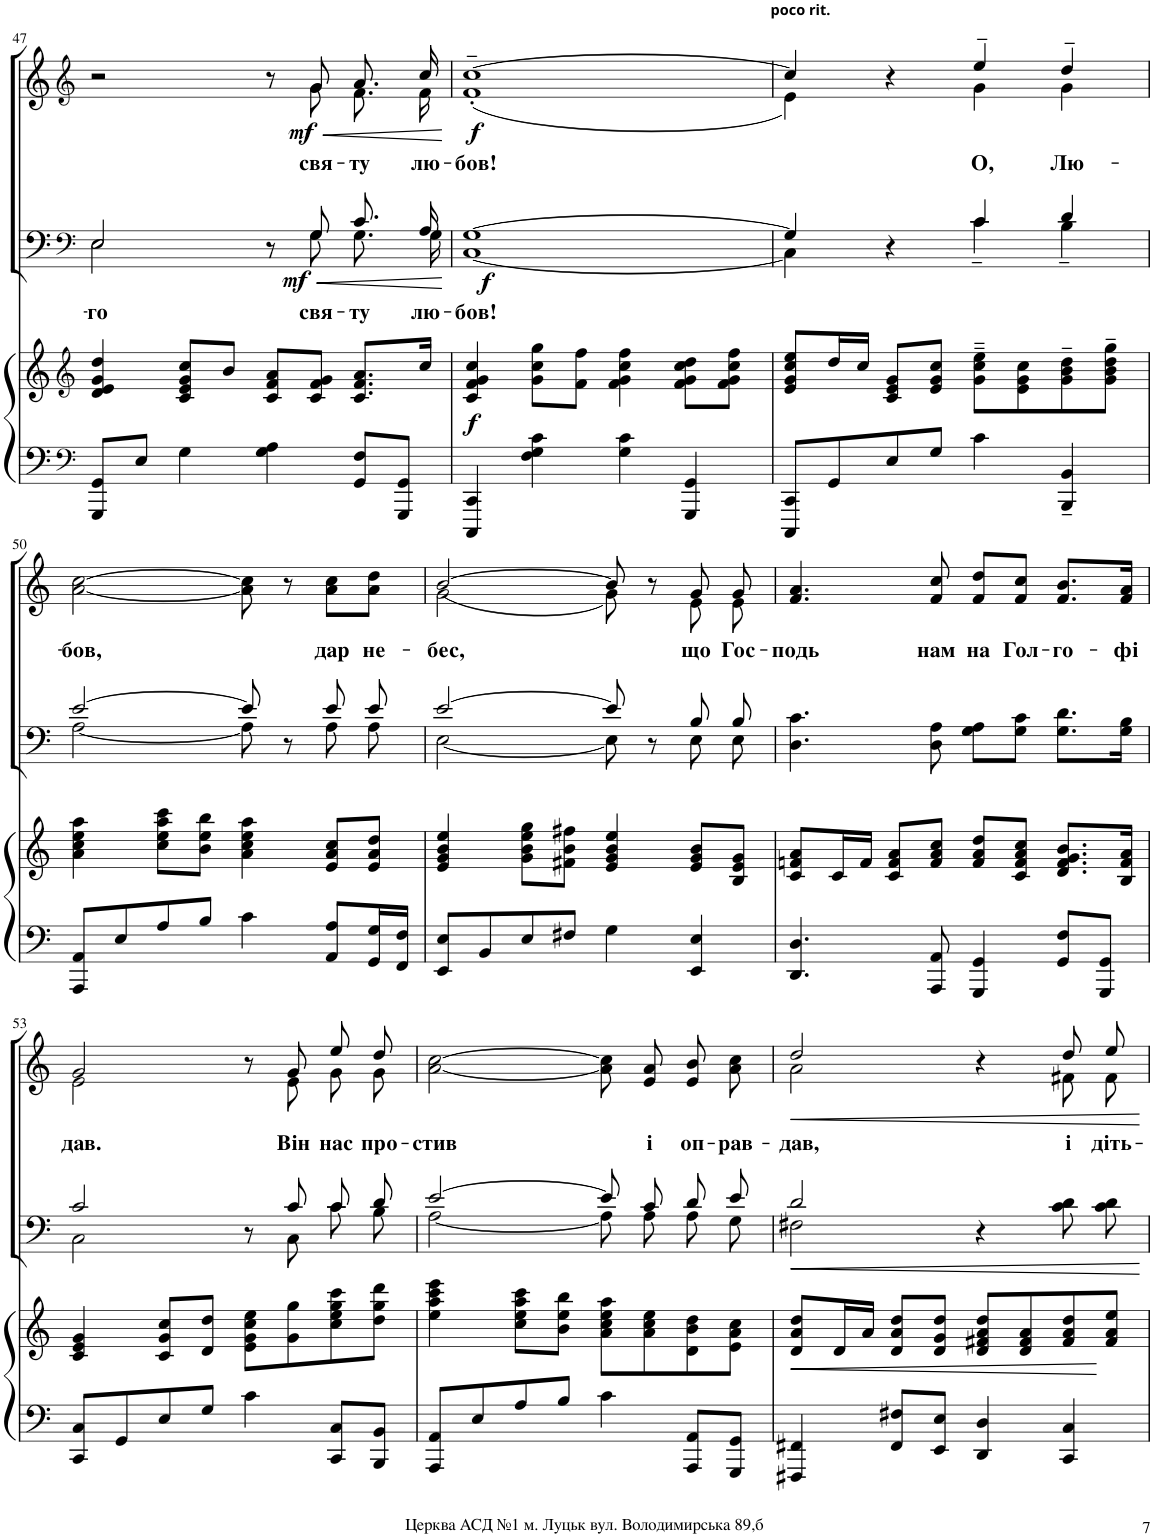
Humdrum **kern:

**kern	**kern	**dynam	**kern	**text	**dynam	**kern	**text	**text	**dynam
*part3	*part3	*part3	*part2	*part2	*part2	*part1	*part1	*part1	*part1
*staff4	*staff3	*staff3/4	*staff2	*staff2	*staff2	*staff1	*staff1	*staff1	*staff1
*I"Piano	*	*	*I"Choir	*	*	*	*	*	*
*I'Pno	*	*	*	*	*	*	*	*	*
!!LO:PB:g=z
*clefF4	*clefG2	*	*clefF4	*	*	*clefG2	*	*	*
*k[]	*k[]	*	*k[]	*	*	*k[]	*	*	*
*M4/4	*M4/4	*	*M4/4	*	*	*M4/4	*	*	*
=47	=47	=47	=47	=47	=47	=47	=47	=47	=47
!	!	!	!	!LO:LY:b	!	!	!	!	!
*	*	*	*^	*	*	*^	*	*	*
8GGG/ 8GG/L	4d/ 4e/ 4g/ 4dd/	.	2E\	2E/	-го	.	2r	8ryy	.	.	.
*	*	*	*	*	*	*	*v	*v	*	*	*
8E/J	.	.	.	.	.	.	.	.	.	.
4G\	8c/ 8e/ 8g/ 8cc/L	.	.	.	.	.	.	.	.	.
.	8b/J	.	.	.	.	.	.	.	.	.
4G\ 4A\	8c/ 8f/ 8a/L	.	8r	8ryy	.	.	8r	.	.	.
!	!	!	!	!	!LO:LY:b	!LO:HP:b	!	!	!LO:LY:b	!LO:HP:b
*	*	*	*	*	*	*	*^	*	*	*
!	!	!	!	!	!	!LO:DY:n=1:b	!	!	!	!	!LO:DY:n=1:b
.	8c/ 8f/ 8g/J	.	8G\	8G/	свя-	< mf	8g\	8g/	.	свя-	< mf
!	!	!	!	!	!LO:LY:b	!	!	!	!	!LO:LY:b	!
8GG/ 8F/L	8.c/ 8.f/ 8.a/L	.	8.c/	8.G\	-ту	.	8.a/	8.f\	.	-ту	.
8GGG/ 8GG/J	.	.	.	.	.	.	.	.	.	.	.
!	!	!	!	!	!LO:LY:b	!	!	!	!	!LO:LY:b	!
.	16cc/Jk	.	16A/	16G\	лю-	.	16cc/	16f\	.	лю-	.
*	*	*	*v	*v	*	*	*	*	*	*	*
*	*	*	*	*	*	*v	*v	*	*	*
.	.	.	.	.	[	.	.	.	[
=48	=48	=48	=48	=48	=48	=48	=48	=48	=48
!	!	!LO:DY:b	!	!LO:LY:b	!LO:DY:b	!	!	!LO:LY:b	!LO:DY:b
*	*	*	*^	*	*	*^	*	*	*
4CCC/ 4CC/	4c/ 4f/ 4g/ 4cc/	f	[1G	[1C	-бов!	f	[1cc~	(1f'	.	-бов!	f
4F\ 4G\ 4c\	8g\ 8cc\ 8gg\L	.	.	.	.	.	.	.	.	.	.
.	8f\ 8ff\J	.	.	.	.	.	.	.	.	.	.
4G\ 4c\	4f\ 4g\ 4cc\ 4ff\	.	.	.	.	.	.	.	.	.	.
4GGG/ 4GG/	8f\ 8g\ 8cc\ 8dd\L	.	.	.	.	.	.	.	.	.	.
.	8f\ 8g\ 8cc\ 8ff\J	.	.	.	.	.	.	.	.	.	.
=49	=49	=49	=49	=49	=49	=49	=49	=49	=49	=49	=49
!	!	!	!	!	!	!	!LO:TX:a:B:t=poco rit.	!	!	!	!
8CCC/ 8CC/L	8e/ 8g/ 8cc/ 8ee/L	.	4G/]	4C\]	.	.	4cc/]	4e\)	.	.	.
8GG/	16dd/L	.	.	.	.	.	.	.	.	.	.
.	16cc/JJ	.	.	.	.	.	.	.	.	.	.
8E/	8c/ 8e/ 8g/L	.	4r	4ryy	.	.	4r	4ryy	.	.	.
8G/J	8e/ 8g/ 8cc/J	.	.	.	.	.	.	.	.	.	.
!	!	!	!	!	!	!	!	!	!	!LO:LY:b	!
4c\	8g\~ 8cc\~ 8ee\~L	.	4c~\	4c/	.	.	4ee~/	4g\	.	О,	.
.	8e\ 8g\ 8cc\	.	.	.	.	.	.	.	.	.	.
!	!	!	!	!	!	!	!	!	!	!LO:LY:b	!
4BBB/~ 4BB/~	8g\~ 8b\~ 8dd\~	.	4d/	4B~\	.	.	4dd~/	4g\	.	Лю-	.
.	8g\~ 8b\~ 8dd\~ 8gg\~J	.	.	.	.	.	.	.	.	.	.
*	*	*	*	*	*	*	*v	*v	*	*	*
!!LO:LB:g=z
=50	=50	=50	=50	=50	=50	=50	=50	=50	=50	=50
!	!	!	!	!	!	!	!	!	!LO:LY:b	!
8AAA/ 8AA/L	4a\ 4cc\ 4ee\ 4aa\	.	[2e/	[2A\	.	.	[2a\ [2cc\	.	-бов,	.
8E/	.	.	.	.	.	.	.	.	.	.
8A/	8cc\ 8ee\ 8aa\ 8ccc\L	.	.	.	.	.	.	.	.	.
8B/J	8b\ 8ee\ 8bb\J	.	.	.	.	.	.	.	.	.
4c\	4a\ 4cc\ 4ee\ 4aa\	.	8e/]	8A\]	.	.	8a\] 8cc\]	.	.	.
.	.	.	8r	8ryy	.	.	8r	.	.	.
!	!	!	!	!	!	!	!	!	!LO:LY:b	!
8AA/ 8A/L	8e/ 8a/ 8cc/L	.	8e/	8A\	.	.	8a\ 8cc\L	.	дар	.
!	!	!	!	!	!	!	!	!	!LO:LY:b	!
16GG/ 16G/L	8e/ 8a/ 8dd/J	.	8e/	8A\	.	.	8a\ 8dd\J	.	не-	.
16FF/ 16F/JJ	.	.	.	.	.	.	.	.	.	.
=51	=51	=51	=51	=51	=51	=51	=51	=51	=51	=51
!	!	!	!	!	!	!	!	!	!LO:LY:b	!
*	*	*	*	*	*	*	*^	*	*	*
8EE/ 8E/L	4e/ 4g/ 4b/ 4ee/	.	[2e/	[2E\	.	.	([2b/	2g\	.	-бес,	.
8BB/	.	.	.	.	.	.	.	.	.	.	.
8E/	8g\ 8b\ 8ee\ 8gg\L	.	.	.	.	.	.	.	.	.	.
8F#X/J	8f#X\ 8b\ 8ff#X\J	.	.	.	.	.	.	.	.	.	.
4G\	4e/ 4g/ 4b/ 4ee/	.	8e/]	8E\]	.	.	8b/]	8g\)	.	.	.
.	.	.	8r	8ryy	.	.	8r	8ryy	.	.	.
!	!	!	!	!	!	!	!	!	!	!LO:LY:b	!
4EE/ 4E/	8e/ 8g/ 8b/L	.	8B/	8E\	.	.	8g/	8e\	.	що	.
!	!	!	!	!	!	!	!	!	!	!LO:LY:b	!
.	8B/ 8e/ 8g/J	.	8B/	8E\	.	.	8g/	8e\	.	Гос-	.
=52	=52	=52	=52	=52	=52	=52	=52	=52	=52	=52	=52
!	!	!	!	!	!	!	!	!	!	!LO:LY:b	!
*	*	*	*v	*v	*	*	*	*	*	*	*
*	*	*	*	*	*	*v	*v	*	*	*
4.DD/ 4.D/	8c/ 8fn/ 8a/L	.	4.D\ 4.c\	.	.	4.f/ 4.a/	.	-подь	.
.	16c/L	.	.	.	.	.	.	.	.
.	16f/JJ	.	.	.	.	.	.	.	.
.	8c/ 8f/ 8a/L	.	.	.	.	.	.	.	.
!	!	!	!	!	!	!	!	!LO:LY:b	!
8AAA/ 8AA/	8f/ 8a/ 8cc/J	.	8D\ 8A\	.	.	8f/ 8cc/	.	нам	.
!	!	!	!	!	!	!	!	!LO:LY:b	!
4GGG/ 4GG/	8f/ 8a/ 8dd/L	.	8G\ 8A\L	.	.	8f/ 8dd/L	.	на	.
!	!	!	!	!	!	!	!	!LO:LY:b	!
.	8c/ 8f/ 8a/ 8cc/J	.	8G\ 8c\J	.	.	8f/ 8cc/J	.	Гол-	.
!	!	!	!	!	!	!	!	!LO:LY:b	!
8GG/ 8F/L	8.d/ 8.f/ 8.g/ 8.b/L	.	8.G\ 8.d\L	.	.	8.f/ 8.b/L	.	-го-	.
8GGG/ 8GG/J	.	.	.	.	.	.	.	.	.
!	!	!	!	!	!	!	!	!LO:LY:b	!
.	16B/ 16f/ 16a/Jk	.	16G\ 16B\Jk	.	.	16f/ 16a/Jk	.	-фі	.
!!LO:LB:g=z
=53	=53	=53	=53	=53	=53	=53	=53	=53	=53
*	*	*	*^	*	*	*	*	*	*
!	!	!	!	!	!	!	!	!	!LO:LY:b	!
*	*	*	*	*	*	*	*^	*	*	*
8CC/ 8C/L	4c/ 4e/ 4g/	.	2c/	2C\	.	.	2g/	2e\	.	дав.	.
8GG/	.	.	.	.	.	.	.	.	.	.	.
8E/	8c/ 8g/ 8cc/L	.	.	.	.	.	.	.	.	.	.
8G/J	8d/ 8dd/J	.	.	.	.	.	.	.	.	.	.
4c\	8e\ 8g\ 8cc\ 8ee\L	.	8r	8ryy	.	.	8r	8ryy	.	.	.
!	!	!	!	!	!	!	!	!	!	!LO:LY:b	!
.	8g\ 8gg\	.	8c/	8C\	.	.	8g/	8e\	.	Він	.
!	!	!	!	!	!	!	!	!	!	!LO:LY:b	!
8CC/ 8C/L	8cc\ 8ee\ 8gg\ 8ccc\	.	8c\	8c/	.	.	8ee/	8g\	.	нас	.
!	!	!	!	!	!	!	!	!	!	!LO:LY:b	!
8BBB/ 8BB/J	8dd\ 8gg\ 8ddd\J	.	8d/	8B\	.	.	8dd/	8g\	.	про-	.
=54	=54	=54	=54	=54	=54	=54	=54	=54	=54	=54	=54
!	!	!	!	!	!	!	!	!	!	!LO:LY:b	!
*	*	*	*	*	*	*	*v	*v	*	*	*
8AAA/ 8AA/L	4ee\ 4aa\ 4ccc\ 4eee\	.	[2e/	[2A\	.	.	[2a\ [2cc\	.	-стив	.
8E/	.	.	.	.	.	.	.	.	.	.
8A/	8cc\ 8ee\ 8aa\ 8ccc\L	.	.	.	.	.	.	.	.	.
8B/J	8b\ 8ee\ 8bb\J	.	.	.	.	.	.	.	.	.
4c\	8a\ 8cc\ 8ee\ 8aa\L	.	8e/]	8A\]	.	.	8a\] 8cc\]	.	.	.
!	!	!	!	!	!	!	!	!	!LO:LY:b	!
.	8a\ 8cc\ 8ee\	.	8c/	8A\	.	.	8e/ 8a/	.	і	.
!	!	!	!	!	!	!	!	!	!LO:LY:b	!
8AAA/ 8AA/L	8d\ 8b\ 8dd\	.	8d/	8A\	.	.	8e/ 8b/	.	оп-	.
!	!	!	!	!	!	!	!	!	!LO:LY:b	!
8GGG/ 8GG/J	8e\ 8a\ 8cc\J	.	8e/	8G\	.	.	8a\ 8cc\	.	-рав-	.
=55	=55	=55	=55	=55	=55	=55	=55	=55	=55	=55
!	!	!LO:HP:b	!	!	!	!LO:HP:b	!	!	!LO:LY:b	!LO:HP:b
*	*	*	*	*	*	*	*^	*	*	*
4FFF#X/ 4FF#X/	8d/ 8a/ 8dd/L	<	2d/	2F#X\	.	<	2dd/	2a\	.	-дав,	<
.	16d/L	.	.	.	.	.	.	.	.	.	.
.	16a/JJ	.	.	.	.	.	.	.	.	.	.
8FF#/ 8F#X/L	8d/ 8a/ 8dd/L	.	.	.	.	.	.	.	.	.	.
8EE/ 8E/J	8d/ 8g/ 8dd/J	.	.	.	.	.	.	.	.	.	.
4DD/ 4D/	8d/ 8f#X/ 8a/ 8dd/L	.	4r	2ryy	.	.	4r	4ryy	.	.	.
.	8d/ 8f#/ 8a/	.	.	.	.	.	.	.	.	.	.
!	!	!	!	!	!	!	!	!	!	!LO:LY:b	!
4CC/ 4C/	8f#/ 8a/ 8dd/	.	8c\ 8d\	.	.	.	8dd/	8f#X\	.	і	.
!	!	!	!	!	!	!	!	!	!	!LO:LY:b	!
.	8f#/ 8a/ 8ee/J	[	8c\ 8d\	.	.	.	8ee/	8f#\	.	діть-	.
*	*	*	*v	*v	*	*	*	*	*	*	*
*	*	*	*	*	*	*v	*v	*	*	*
.	.	.	.	.	[	.	.	.	[
=	=	=	=	=	=	=	=	=	=
*-	*-	*-	*-	*-	*-	*-	*-	*-	*-
